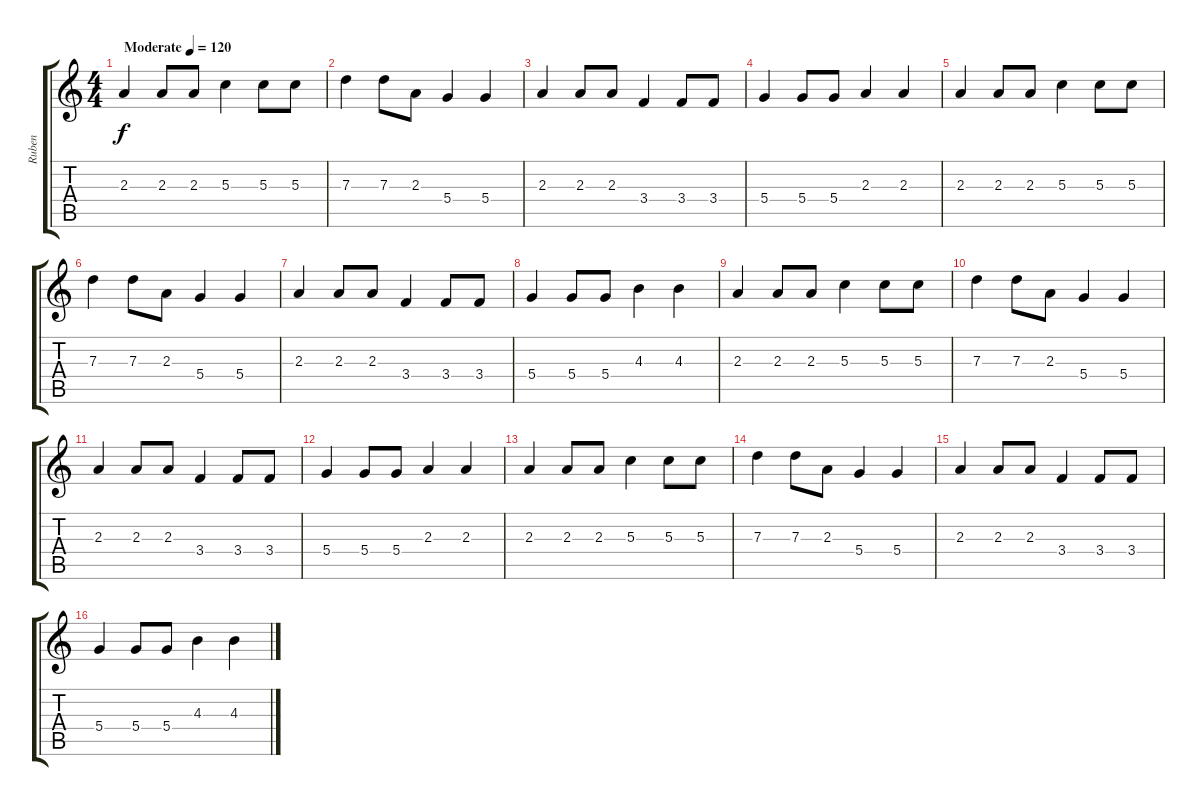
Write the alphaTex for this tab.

\track ("Ruben" "Ruben") {instrument electricbassfinger}
\staff {score tabs}
\tuning (E4 B3 G3 D3 A2 E2) {hide}
\ts (4 4)
\tempo (120 "Moderate")
\clef g2
\ks c
2.3.4{dy f instrument electricbassfinger} 2.3.8 2.3.8 5.3.4 5.3.8 5.3.8 |
7.3.4 7.3.8 2.3.8 5.4.4 5.4.4 |
2.3.4 2.3.8 2.3.8 3.4.4 3.4.8 3.4.8 |
5.4.4 5.4.8 5.4.8 2.3.4 2.3.4 |
2.3.4 2.3.8 2.3.8 5.3.4 5.3.8 5.3.8 |
7.3.4 7.3.8 2.3.8 5.4.4 5.4.4 |
2.3.4 2.3.8 2.3.8 3.4.4 3.4.8 3.4.8 |
5.4.4 5.4.8 5.4.8 4.3.4 4.3.4 |
2.3.4 2.3.8 2.3.8 5.3.4 5.3.8 5.3.8 |
7.3.4 7.3.8 2.3.8 5.4.4 5.4.4 |
2.3.4 2.3.8 2.3.8 3.4.4 3.4.8 3.4.8 |
5.4.4 5.4.8 5.4.8 2.3.4 2.3.4 |
2.3.4 2.3.8 2.3.8 5.3.4 5.3.8 5.3.8 |
7.3.4 7.3.8 2.3.8 5.4.4 5.4.4 |
2.3.4 2.3.8 2.3.8 3.4.4 3.4.8 3.4.8 |
5.4.4 5.4.8 5.4.8 4.3.4 4.3.4
